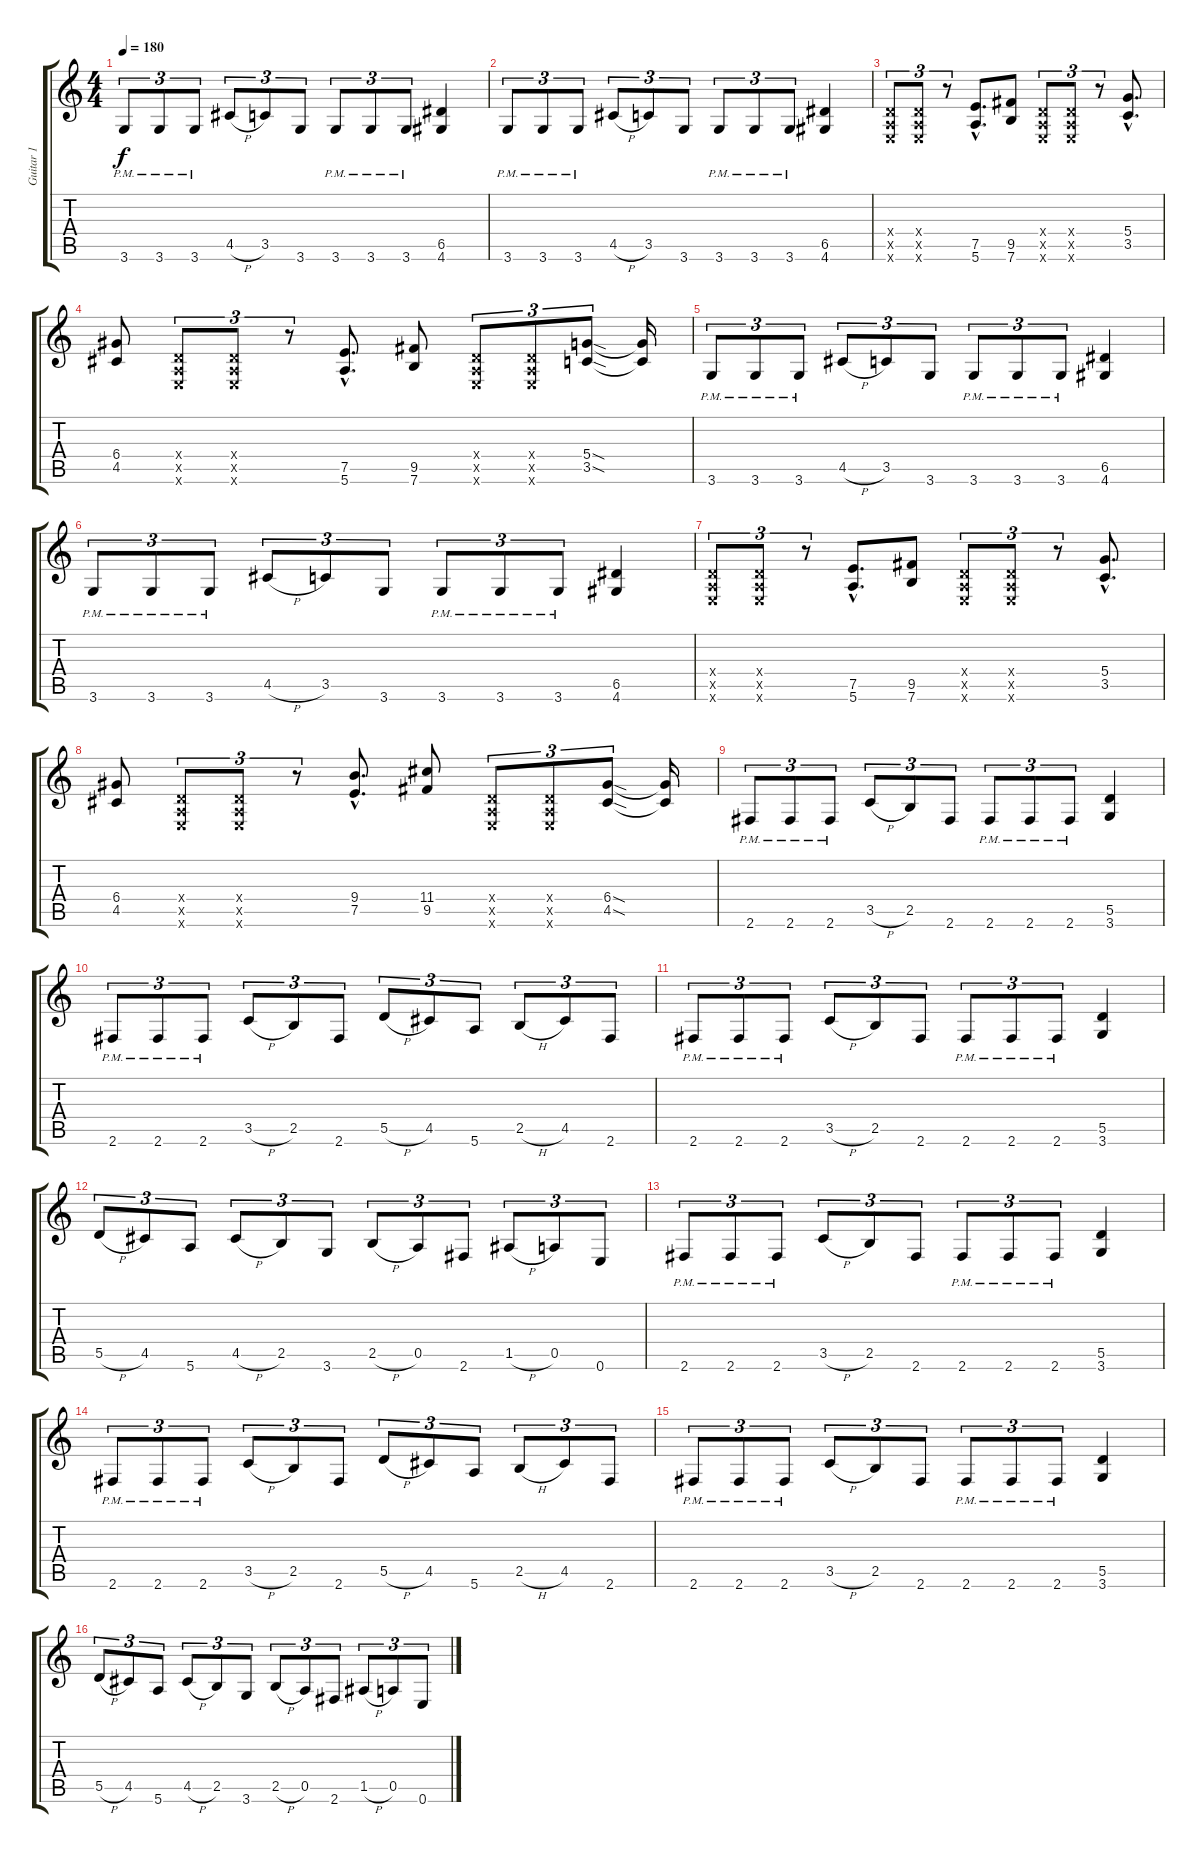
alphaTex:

\track ("Guitar 1" "Guitar 1") {instrument distortionguitar}
\staff {score tabs}
\tuning (E4 B3 G3 D3 A2 E2) {hide}
\ts (4 4)
\tempo 180
\clef g2
\ks c
3.6{pm}.8{tu (3 2) dy f} 3.6{pm}.8{tu (3 2)} 3.6{pm}.8{tu (3 2)} 4.5{h}.8{tu (3 2)} 3.5.8{tu (3 2)} 3.6.8{tu (3 2)} 3.6{pm}.8{tu (3 2)} 3.6{pm}.8{tu (3 2)} 3.6{pm}.8{tu (3 2)} (6.5 4.6).4 |
3.6{pm}.8{tu (3 2)} 3.6{pm}.8{tu (3 2)} 3.6{pm}.8{tu (3 2)} 4.5{h}.8{tu (3 2)} 3.5.8{tu (3 2)} 3.6.8{tu (3 2)} 3.6{pm}.8{tu (3 2)} 3.6{pm}.8{tu (3 2)} 3.6{pm}.8{tu (3 2)} (6.5 4.6).4 |
(0.4{x} 0.5{x} 0.6{x}).8{tu (3 2)} (0.4{x} 0.5{x} 0.6{x}).8{tu (3 2)} r.8{tu (3 2)} (7.5{hac} 5.6{hac}).8{d} (9.5 7.6).8 (0.4{x} 0.5{x} 0.6{x}).8{tu (3 2)} (0.4{x} 0.5{x} 0.6{x}).8{tu (3 2)} r.8{tu (3 2)} (5.4{hac} 3.5{hac}).8{d} |
(6.4 4.5).8 (0.4{x} 0.5{x} 0.6{x}).8{tu (3 2)} (0.4{x} 0.5{x} 0.6{x}).8{tu (3 2)} r.8{tu (3 2)} (7.5{hac} 5.6{hac}).8{d} (9.5 7.6).8 (0.4{x} 0.5{x} 0.6{x}).8{tu (3 2)} (0.4{x} 0.5{x} 0.6{x}).8{tu (3 2)} (5.4{sod} 3.5{sod}).8{tu (3 2)} (5.4{t} 3.5{t}).16 |
3.6{pm}.8{tu (3 2)} 3.6{pm}.8{tu (3 2)} 3.6{pm}.8{tu (3 2)} 4.5{h}.8{tu (3 2)} 3.5.8{tu (3 2)} 3.6.8{tu (3 2)} 3.6{pm}.8{tu (3 2)} 3.6{pm}.8{tu (3 2)} 3.6{pm}.8{tu (3 2)} (6.5 4.6).4 |
3.6{pm}.8{tu (3 2)} 3.6{pm}.8{tu (3 2)} 3.6{pm}.8{tu (3 2)} 4.5{h}.8{tu (3 2)} 3.5.8{tu (3 2)} 3.6.8{tu (3 2)} 3.6{pm}.8{tu (3 2)} 3.6{pm}.8{tu (3 2)} 3.6{pm}.8{tu (3 2)} (6.5 4.6).4 |
(0.4{x} 0.5{x} 0.6{x}).8{tu (3 2)} (0.4{x} 0.5{x} 0.6{x}).8{tu (3 2)} r.8{tu (3 2)} (7.5{hac} 5.6{hac}).8{d} (9.5 7.6).8 (0.4{x} 0.5{x} 0.6{x}).8{tu (3 2)} (0.4{x} 0.5{x} 0.6{x}).8{tu (3 2)} r.8{tu (3 2)} (5.4{hac} 3.5{hac}).8{d} |
(6.4 4.5).8 (0.4{x} 0.5{x} 0.6{x}).8{tu (3 2)} (0.4{x} 0.5{x} 0.6{x}).8{tu (3 2)} r.8{tu (3 2)} (9.4{hac} 7.5{hac}).8{d} (11.4 9.5).8 (0.4{x} 0.5{x} 0.6{x}).8{tu (3 2)} (0.4{x} 0.5{x} 0.6{x}).8{tu (3 2)} (6.4{sod} 4.5{sod}).8{tu (3 2)} (6.4{t} 4.5{t}).16 |
2.6{pm}.8{tu (3 2)} 2.6{pm}.8{tu (3 2)} 2.6{pm}.8{tu (3 2)} 3.5{h}.8{tu (3 2)} 2.5.8{tu (3 2)} 2.6.8{tu (3 2)} 2.6{pm}.8{tu (3 2)} 2.6{pm}.8{tu (3 2)} 2.6{pm}.8{tu (3 2)} (5.5 3.6).4 |
2.6{pm}.8{tu (3 2)} 2.6{pm}.8{tu (3 2)} 2.6{pm}.8{tu (3 2)} 3.5{h}.8{tu (3 2)} 2.5.8{tu (3 2)} 2.6.8{tu (3 2)} 5.5{h}.8{tu (3 2)} 4.5.8{tu (3 2)} 5.6.8{tu (3 2)} 2.5{h}.8{tu (3 2)} 4.5.8{tu (3 2)} 2.6.8{tu (3 2)} |
2.6{pm}.8{tu (3 2)} 2.6{pm}.8{tu (3 2)} 2.6{pm}.8{tu (3 2)} 3.5{h}.8{tu (3 2)} 2.5.8{tu (3 2)} 2.6.8{tu (3 2)} 2.6{pm}.8{tu (3 2)} 2.6{pm}.8{tu (3 2)} 2.6{pm}.8{tu (3 2)} (5.5 3.6).4 |
5.5{h}.8{tu (3 2)} 4.5.8{tu (3 2)} 5.6.8{tu (3 2)} 4.5{h}.8{tu (3 2)} 2.5.8{tu (3 2)} 3.6.8{tu (3 2)} 2.5{h}.8{tu (3 2)} 0.5.8{tu (3 2)} 2.6.8{tu (3 2)} 1.5{h}.8{tu (3 2)} 0.5.8{tu (3 2)} 0.6.8{tu (3 2)} |
2.6{pm}.8{tu (3 2)} 2.6{pm}.8{tu (3 2)} 2.6{pm}.8{tu (3 2)} 3.5{h}.8{tu (3 2)} 2.5.8{tu (3 2)} 2.6.8{tu (3 2)} 2.6{pm}.8{tu (3 2)} 2.6{pm}.8{tu (3 2)} 2.6{pm}.8{tu (3 2)} (5.5 3.6).4 |
2.6{pm}.8{tu (3 2)} 2.6{pm}.8{tu (3 2)} 2.6{pm}.8{tu (3 2)} 3.5{h}.8{tu (3 2)} 2.5.8{tu (3 2)} 2.6.8{tu (3 2)} 5.5{h}.8{tu (3 2)} 4.5.8{tu (3 2)} 5.6.8{tu (3 2)} 2.5{h}.8{tu (3 2)} 4.5.8{tu (3 2)} 2.6.8{tu (3 2)} |
2.6{pm}.8{tu (3 2)} 2.6{pm}.8{tu (3 2)} 2.6{pm}.8{tu (3 2)} 3.5{h}.8{tu (3 2)} 2.5.8{tu (3 2)} 2.6.8{tu (3 2)} 2.6{pm}.8{tu (3 2)} 2.6{pm}.8{tu (3 2)} 2.6{pm}.8{tu (3 2)} (5.5 3.6).4 |
5.5{h}.8{tu (3 2)} 4.5.8{tu (3 2)} 5.6.8{tu (3 2)} 4.5{h}.8{tu (3 2)} 2.5.8{tu (3 2)} 3.6.8{tu (3 2)} 2.5{h}.8{tu (3 2)} 0.5.8{tu (3 2)} 2.6.8{tu (3 2)} 1.5{h}.8{tu (3 2)} 0.5.8{tu (3 2)} 0.6.8{tu (3 2)}
